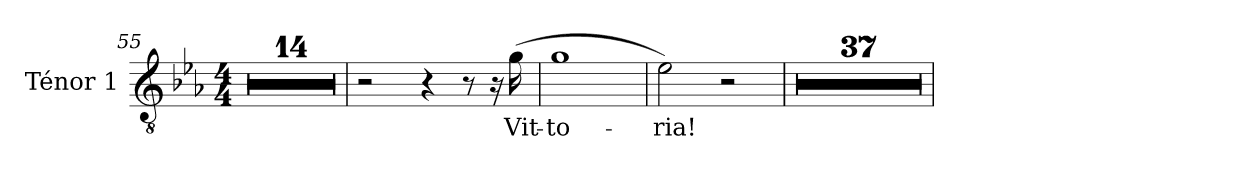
**kern	**text
*part1	*part1
*staff1	*staff1
*I"Ténor 1	*
*I'T1	*
*clefGv2	*
*k[b-e-a-]	*
*M4/4	*
=55	=55
1r	.
=56	=56
1r	.
!!LO:PB:g=z
=57	=57
1r	.
=58	=58
1r	.
=59	=59
1r	.
!!LO:LB:g=z
=60	=60
1r	.
=61	=61
1r	.
!!LO:LB:g=z
=62	=62
1r	.
=63	=63
1r	.
!!LO:LB:g=z
=64	=64
1r	.
=65	=65
1r	.
!!LO:LB:g=z
=66	=66
1r	.
=67	=67
1r	.
=68	=68
1r	.
!!LO:PB:g=z
=69	=69
2r	.
4r	.
8r	.
16r	.
(16g\	Vit-
=70	=70
1g	-to-
=71	=71
2e-\)	-ria!
2r	.
=72	=72
1r	.
=73	=73
1r	.
!!LO:PB:g=z
=74	=74
1r	.
=75	=75
1r	.
=76	=76
1r	.
=77	=77
1r	.
!!LO:LB:g=z
=78	=78
1r	.
=79	=79
1r	.
!!LO:LB:g=z
=80	=80
1r	.
=81	=81
1r	.
!!LO:LB:g=z
=82	=82
1r	.
=83	=83
1r	.
!!LO:LB:g=z
=84	=84
1r	.
=85	=85
1r	.
!!LO:PB:g=z
=86	=86
1r	.
=87	=87
1r	.
!!LO:LB:g=z
=88	=88
1r	.
=89	=89
1r	.
!!LO:LB:g=z
=90	=90
1r	.
=91	=91
1r	.
!!LO:LB:g=z
=92	=92
1r	.
=93	=93
1r	.
!!LO:LB:g=z
=94	=94
1r	.
=95	=95
1r	.
=96	=96
1r	.
!!LO:PB:g=z
=97	=97
1r	.
=98	=98
1r	.
=99	=99
1r	.
=100	=100
1r	.
!!LO:LB:g=z
=101	=101
1r	.
=102	=102
1r	.
=103	=103
1r	.
!!LO:LB:g=z
=104	=104
1r	.
=105	=105
1r	.
=106	=106
1r	.
=107	=107
1r	.
=108	=108
1r	.
=	=
*-	*-
